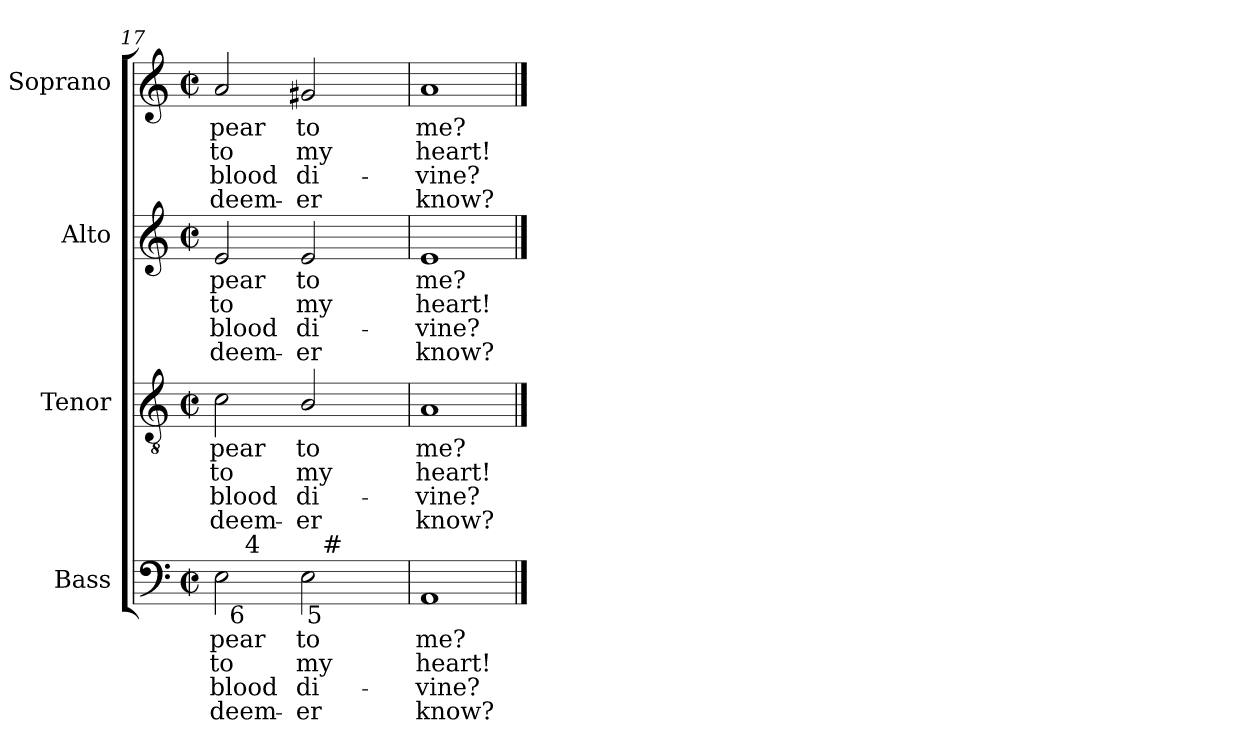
**kern	**text	**text	**text	**text	**kern	**text	**text	**text	**text	**kern	**text	**text	**text	**text	**kern	**text	**text	**text	**text
*part4	*part4	*part4	*part4	*part4	*part3	*part3	*part3	*part3	*part3	*part2	*part2	*part2	*part2	*part2	*part1	*part1	*part1	*part1	*part1
*staff4	*staff4	*staff4	*staff4	*staff4	*staff3	*staff3	*staff3	*staff3	*staff3	*staff2	*staff2	*staff2	*staff2	*staff2	*staff1	*staff1	*staff1	*staff1	*staff1
*I"Bass	*	*	*	*	*I"Tenor	*	*	*	*	*I"Alto	*	*	*	*	*I"Soprano	*	*	*	*
*I'B.	*	*	*	*	*I'T.	*	*	*	*	*I'A.	*	*	*	*	*I'S.	*	*	*	*
*clefF4	*	*	*	*	*clefGv2	*	*	*	*	*clefG2	*	*	*	*	*clefG2	*	*	*	*
*	*	*	*	*	*ITrd7c12	*	*	*	*	*	*	*	*	*	*	*	*	*	*
*k[]	*	*	*	*	*k[]	*	*	*	*	*k[]	*	*	*	*	*k[]	*	*	*	*
*a:	*	*	*	*	*a:	*	*	*	*	*a:	*	*	*	*	*a:	*	*	*	*
*M2/2	*	*	*	*	*M2/2	*	*	*	*	*M2/2	*	*	*	*	*M2/2	*	*	*	*
*met(c|)	*	*	*	*	*met(c|)	*	*	*	*	*met(c|)	*	*	*	*	*met(c|)	*	*	*	*
=17	=17	=17	=17	=17	=17	=17	=17	=17	=17	=17	=17	=17	=17	=17	=17	=17	=17	=17	=17
!	!LO:LY:b:color=#000000	!LO:LY:b:color=#000000	!LO:LY:b:color=#000000	!LO:LY:b:color=#000000	!	!	!	!	!	!	!	!	!	!	!	!	!	!	!
!	!	!	!	!	!	!LO:LY:b:color=#000000	!LO:LY:b:color=#000000	!LO:LY:b:color=#000000	!LO:LY:b:color=#000000	!	!	!	!	!	!	!	!	!	!
!	!	!	!	!	!	!	!	!	!	!	!LO:LY:b:color=#000000	!LO:LY:b:color=#000000	!LO:LY:b:color=#000000	!LO:LY:b:color=#000000	!	!	!	!	!
!	!	!	!	!	!	!	!	!	!	!	!	!	!	!	!	!LO:LY:b:color=#000000	!LO:LY:b:color=#000000	!LO:LY:b:color=#000000	!LO:LY:b:color=#000000
*^	*	*	*	*	*	*	*	*	*	*	*	*	*	*	*	*	*	*	*
2Ei\	16ryy	-pear	to	-blood	deem-	2Ci\	-pear	to	-blood	deem-	2ei/	-pear	to	-blood	deem-	2ai/	-pear	to	-blood	deem-
.	64ryy	.	.	.	.	.	.	.	.	.	.	.	.	.	.	.	.	.	.	.
.	256ryy	.	.	.	.	.	.	.	.	.	.	.	.	.	.	.	.	.	.	.
.	1024ryy	.	.	.	.	.	.	.	.	.	.	.	.	.	.	.	.	.	.	.
!	!LO:TX:b:rj:t=6	!	!	!	!	!	!	!	!	!	!	!	!	!	!	!	!	!	!	!
!	!LO:TX:t=4	!	!	!	!	!	!	!	!	!	!	!	!	!	!	!	!	!	!	!
.	2ryy	.	.	.	.	.	.	.	.	.	.	.	.	.	.	.	.	.	.	.
!	!	!LO:LY:b:color=#000000	!LO:LY:b:color=#000000	!LO:LY:b:color=#000000	!LO:LY:b:color=#000000	!	!	!	!	!	!	!	!	!	!	!	!	!	!	!
!	!	!	!	!	!	!	!LO:LY:b:color=#000000	!LO:LY:b:color=#000000	!LO:LY:b:color=#000000	!LO:LY:b:color=#000000	!	!	!	!	!	!	!	!	!	!
!	!	!	!	!	!	!	!	!	!	!	!	!LO:LY:b:color=#000000	!LO:LY:b:color=#000000	!LO:LY:b:color=#000000	!LO:LY:b:color=#000000	!	!	!	!	!
!	!	!	!	!	!	!	!	!	!	!	!	!	!	!	!	!	!LO:LY:b:color=#000000	!LO:LY:b:color=#000000	!LO:LY:b:color=#000000	!LO:LY:b:color=#000000
2Ei\	.	to	my	-di-	-er	2BBi/	to	my	-di-	-er	2ei/	to	my	-di-	-er	2g#Xi/	to	my	-di-	-er
!	!LO:TX:b:rj:t=5	!	!	!	!	!	!	!	!	!	!	!	!	!	!	!	!	!	!	!
!	!LO:TX:t=#	!	!	!	!	!	!	!	!	!	!	!	!	!	!	!	!	!	!	!
.	4ryy	.	.	.	.	.	.	.	.	.	.	.	.	.	.	.	.	.	.	.
.	8ryy	.	.	.	.	.	.	.	.	.	.	.	.	.	.	.	.	.	.	.
.	32ryy	.	.	.	.	.	.	.	.	.	.	.	.	.	.	.	.	.	.	.
.	128ryy	.	.	.	.	.	.	.	.	.	.	.	.	.	.	.	.	.	.	.
.	512.ryy	.	.	.	.	.	.	.	.	.	.	.	.	.	.	.	.	.	.	.
*v	*v	*	*	*	*	*	*	*	*	*	*	*	*	*	*	*	*	*	*	*
=18	=18	=18	=18	=18	=18	=18	=18	=18	=18	=18	=18	=18	=18	=18	=18	=18	=18	=18	=18
*^	*	*	*	*	*	*	*	*	*	*	*	*	*	*	*	*	*	*	*
!	!	!LO:LY:b:color=#000000	!LO:LY:b:color=#000000	!LO:LY:b:color=#000000	!LO:LY:b:color=#000000	!	!	!	!	!	!	!	!	!	!	!	!	!	!	!
*v	*v	*	*	*	*	*	*	*	*	*	*	*	*	*	*	*	*	*	*	*
*^	*	*	*	*	*	*	*	*	*	*	*	*	*	*	*	*	*	*	*
!	!	!	!	!	!	!	!LO:LY:b:color=#000000	!LO:LY:b:color=#000000	!LO:LY:b:color=#000000	!LO:LY:b:color=#000000	!	!	!	!	!	!	!	!	!	!
*v	*v	*	*	*	*	*	*	*	*	*	*	*	*	*	*	*	*	*	*	*
*^	*	*	*	*	*	*	*	*	*	*	*	*	*	*	*	*	*	*	*
!	!	!	!	!	!	!	!	!	!	!	!	!LO:LY:b:color=#000000	!LO:LY:b:color=#000000	!LO:LY:b:color=#000000	!LO:LY:b:color=#000000	!	!	!	!	!
*v	*v	*	*	*	*	*	*	*	*	*	*	*	*	*	*	*	*	*	*	*
*^	*	*	*	*	*	*	*	*	*	*	*	*	*	*	*	*	*	*	*
!	!	!	!	!	!	!	!	!	!	!	!	!	!	!	!	!	!LO:LY:b:color=#000000	!LO:LY:b:color=#000000	!LO:LY:b:color=#000000	!LO:LY:b:color=#000000
*v	*v	*	*	*	*	*	*	*	*	*	*	*	*	*	*	*	*	*	*	*
1AAi	me?	heart!	vine?	know?	1AAi	me?	heart!	vine?	know?	1ei	me?	heart!	vine?	know?	1ai	me?	heart!	vine?	know?
==	==	==	==	==	==	==	==	==	==	==	==	==	==	==	==	==	==	==	==
*-	*-	*-	*-	*-	*-	*-	*-	*-	*-	*-	*-	*-	*-	*-	*-	*-	*-	*-	*-
